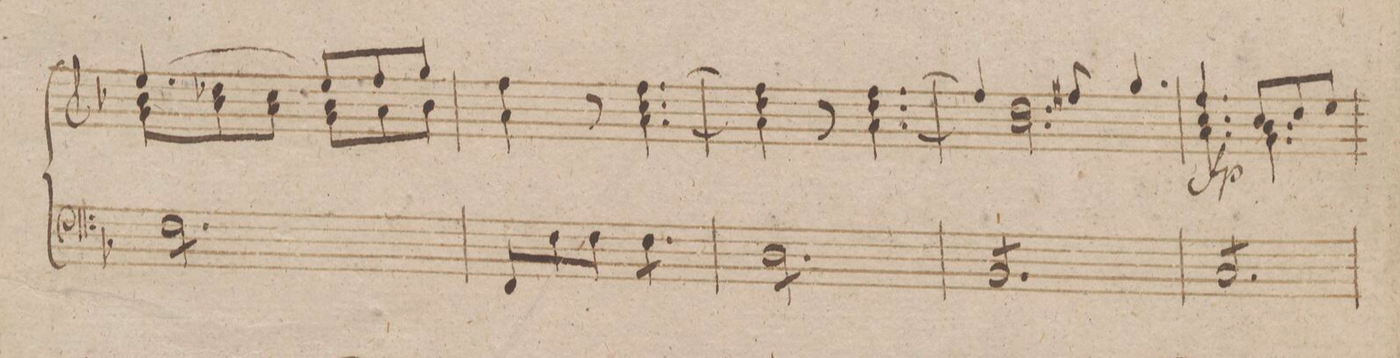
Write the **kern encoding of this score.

**kern
*I"Organo.
*clefF4
*k[b-]
*M6/8
8F\L
8F\
8F\
8F\
8F\
8F\J
*Xtremolo
=73
8FF/L
8F\
8F\J
*tremolo
8F\L
8F\
8F\J
=74
8D\L
8D\
8D\
8D\
8D\
8D\J
=75
8BB-/L
8BB-/
8BB-/
8BB-/
8BB-/
8BB-/J
=76
8C/L
8C/
8C/
8C/
8C/
8C/J
=77
*-
